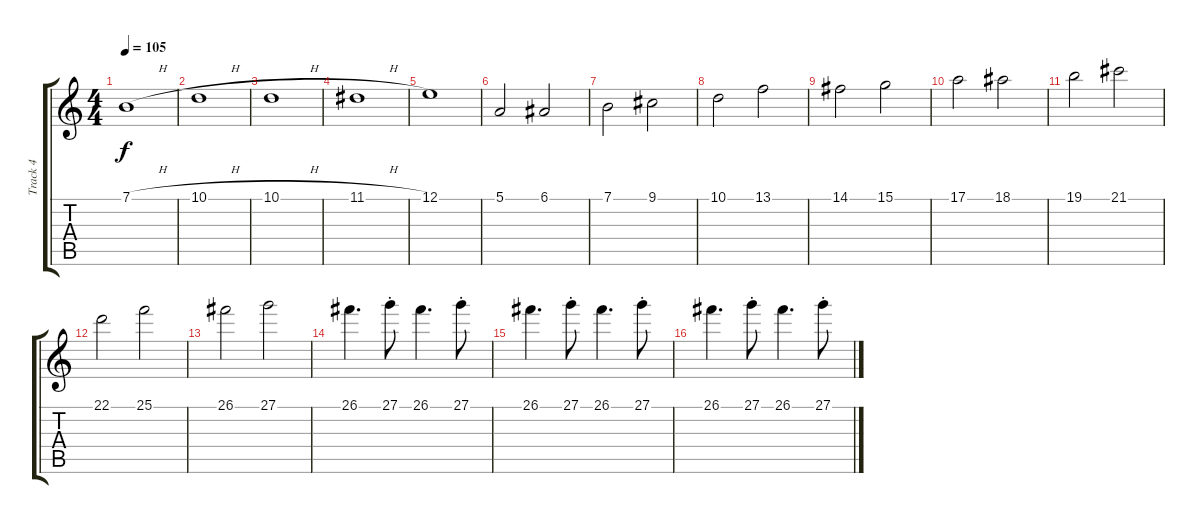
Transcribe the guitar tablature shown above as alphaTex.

\track ("Track 4" "Track 4") {instrument violin}
\staff {score tabs}
\tuning (E4 B3 G3 D3 A2 E2) {hide}
\ts (4 4)
\tempo 105
\clef g2
\ks c
7.1{h}.1{dy f} |
10.1{h}.1 |
10.1{h}.1 |
11.1{h}.1 |
12.1.1 |
5.1.2 6.1.2 |
7.1.2 9.1.2 |
10.1.2 13.1.2 |
14.1.2 15.1.2 |
17.1.2 18.1.2 |
19.1.2 21.1.2 |
22.1.2 25.1.2 |
26.1.2 27.1.2 |
26.1.4{d volume 16} 27.1{st}.8 26.1.4{d} 27.1{st}.8 |
26.1.4{d} 27.1{st}.8 26.1.4{d} 27.1{st}.8 |
26.1.4{d} 27.1{st}.8 26.1.4{d} 27.1{st}.8
